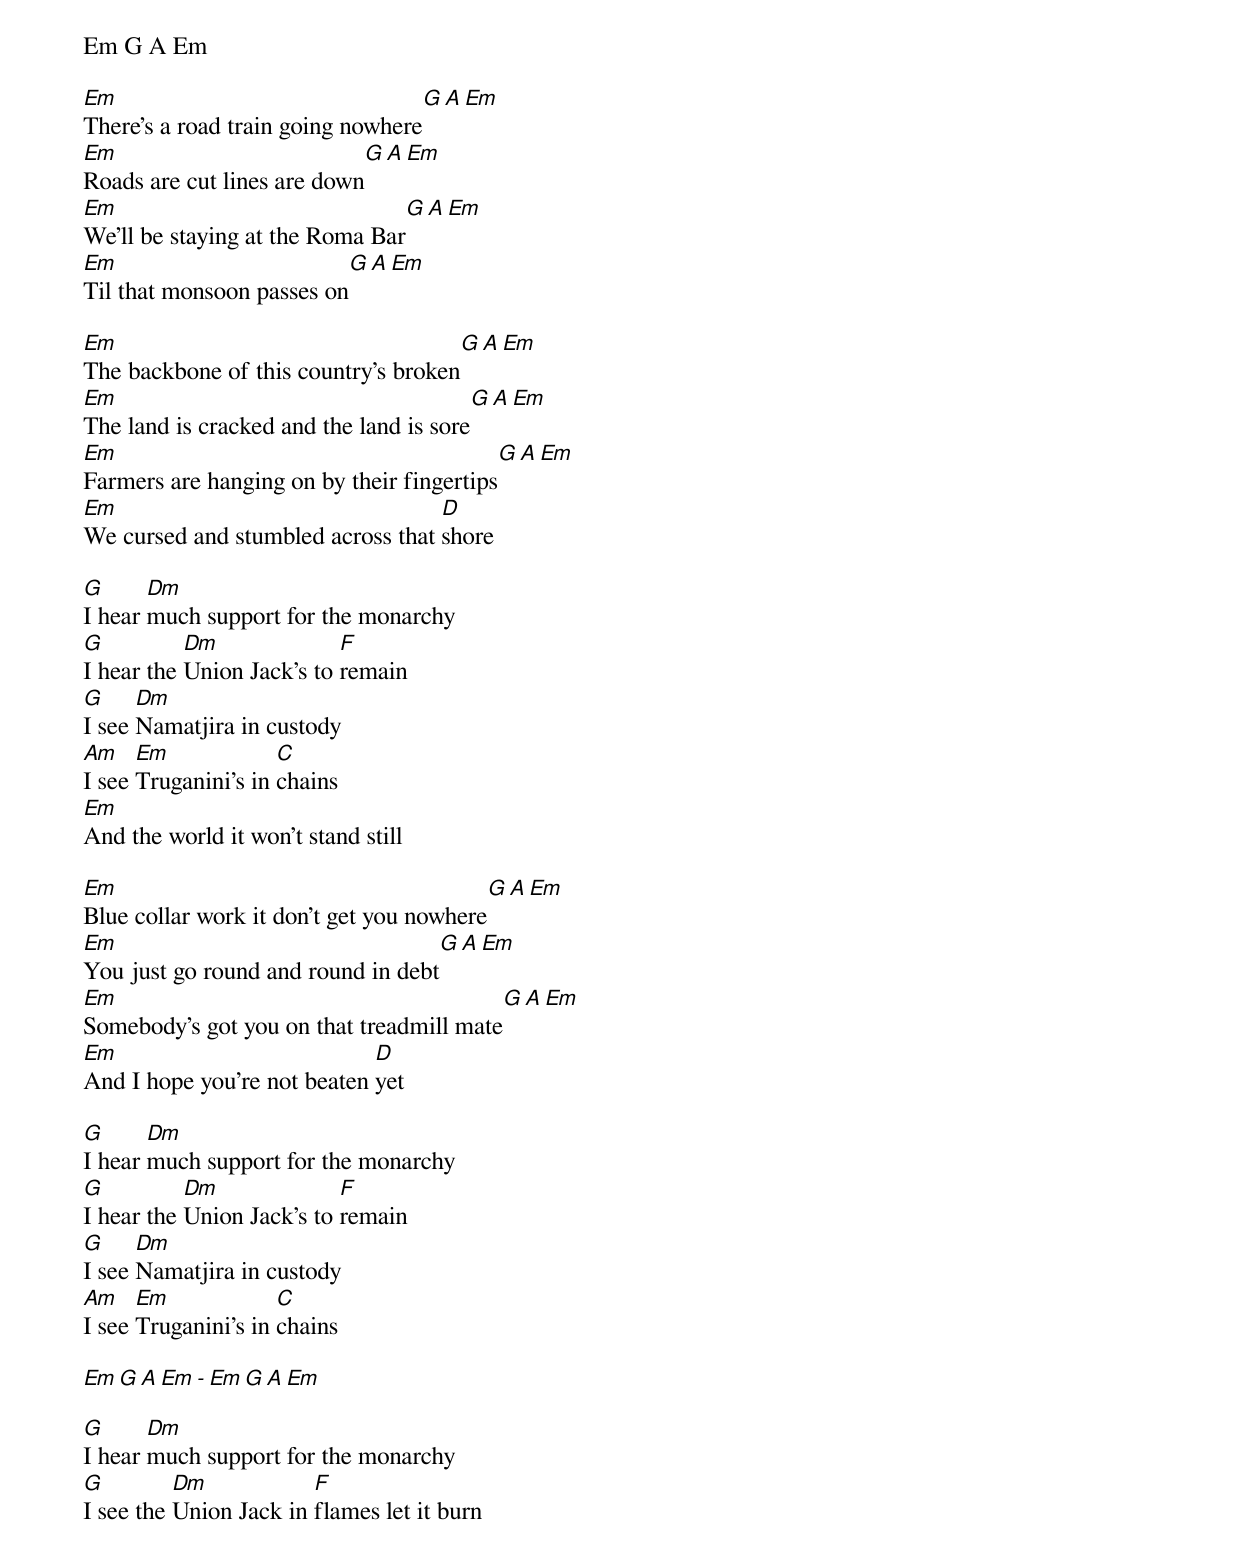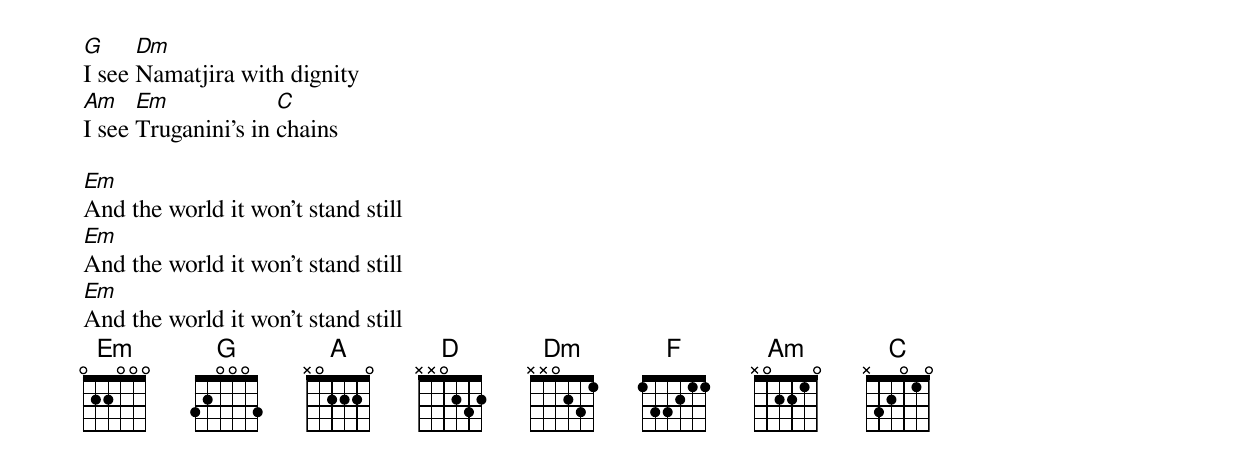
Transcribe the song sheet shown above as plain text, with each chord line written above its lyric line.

Em G A Em

Em                                G A Em
There's a road train going nowhere
Em                          G A Em
Roads are cut lines are down
Em                              G A Em
We'll be staying at the Roma Bar
Em                        G A Em
Til that monsoon passes on

Em                                   G A Em
The backbone of this country's broken
Em                                      G A Em
The land is cracked and the land is sore
Em                                        G A Em
Farmers are hanging on by their fingertips
Em                                 D
We cursed and stumbled across that shore

G      Dm
I hear much support for the monarchy
G          Dm              F
I hear the Union Jack's to remain
G     Dm
I see Namatjira in custody
Am    Em             C
I see Truganini's in chains
Em
And the world it won't stand still

Em                                       G A Em
Blue collar work it don't get you nowhere
Em                                 G A Em
You just go round and round in debt
Em                                       G A Em
Somebody's got you on that treadmill mate
Em                           D
And I hope you're not beaten yet

G      Dm
I hear much support for the monarchy
G          Dm              F
I hear the Union Jack's to remain
G     Dm
I see Namatjira in custody
Am    Em             C
I see Truganini's in chains

Em G A Em - Em G A Em

G      Dm
I hear much support for the monarchy
G         Dm            F
I see the Union Jack in flames let it burn
G     Dm
I see Namatjira with dignity
Am    Em             C
I see Truganini's in chains

Em
And the world it won't stand still
Em
And the world it won't stand still
Em
And the world it won't stand still
